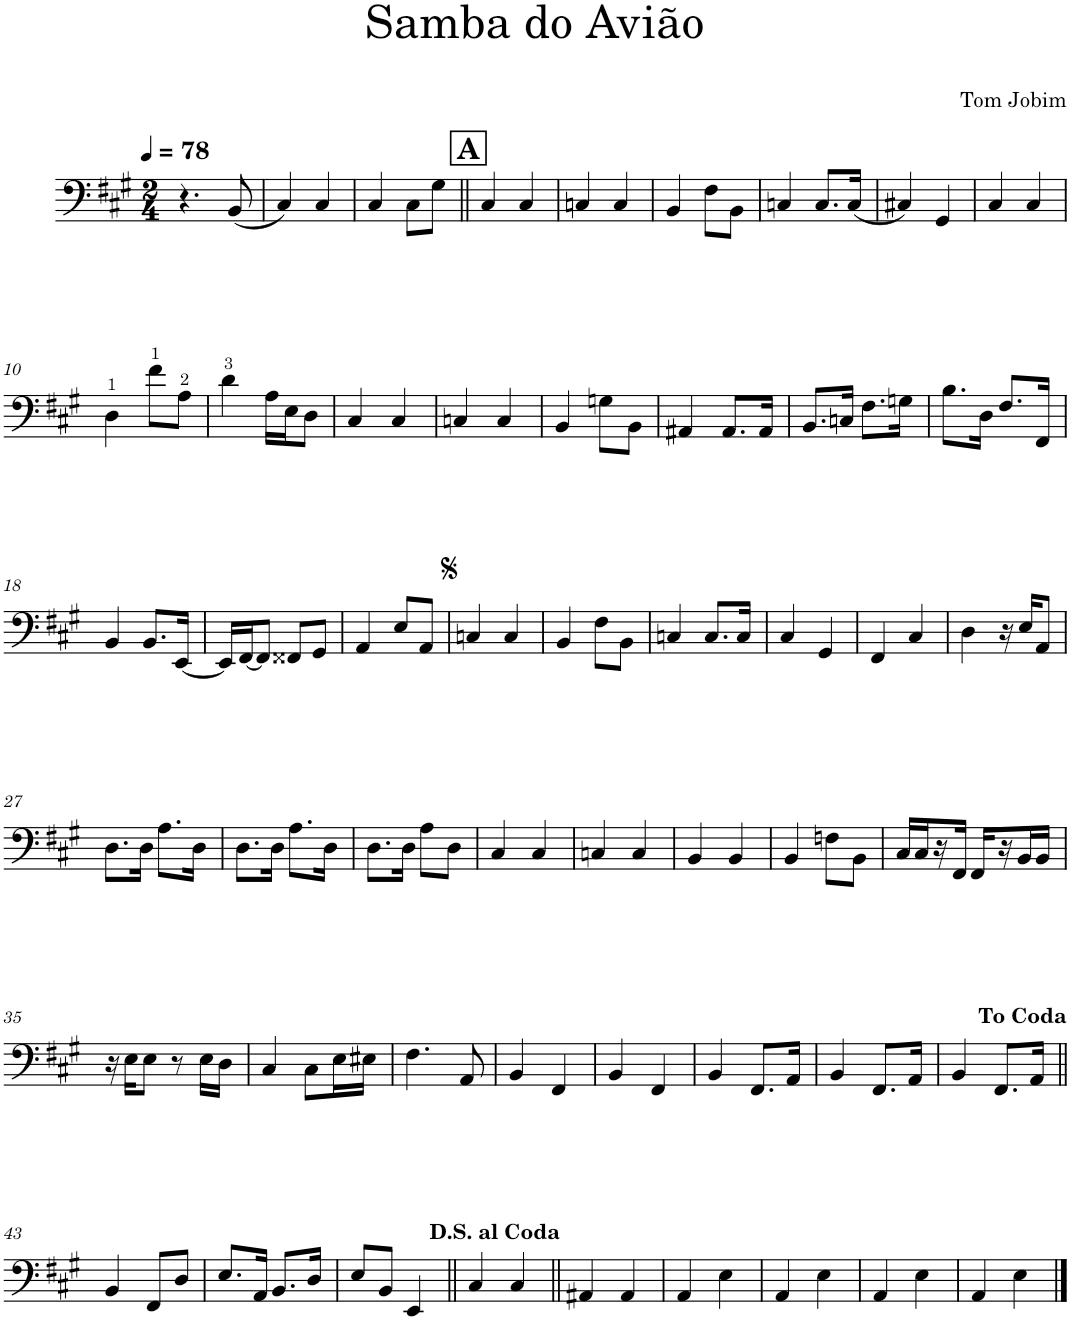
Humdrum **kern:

**kern
*part1
*staff1
*I"Acoustic Bass
*I'Bass
*clefF4
*Trd7c12
*k[f#c#g#]
*M2/4
*MM78
=1
4.r
(8BB/
=2
4C#/)
4C#/
=3
4C#/
8C#\L
8G#\J
!!LO:REH:place=s1:a:B:cj:fs=14:t=A
=4||
4C#/
4C#/
=5
4Cn/
4C/
=6
4BB/
8F#\L
8BB\J
=7
4Cn/
8.C/L
(16C/Jk
=8
4C#X/)
4GG#/
=9
4C#/
4C#/
!!LO:LB:g=z
=10
4D\
8f#\L
8A\J
=11
4d\
16A\LL
16E\J
8D\J
=12
4C#/
4C#/
=13
4Cn/
4C/
=14
4BB/
8Gn\L
8BB\J
=15
4AA#X/
8.AA#/L
16AA#/Jk
=16
8.BB/L
16Cn/Jk
8.F#\L
16Gn\Jk
=17
8.B\L
16D\Jk
8.F#/L
16FF#/Jk
!!LO:LB:g=z
=18
4BB/
8.BB/L
[16EE/Jk
=19
16EE/LL]
[16FF#/J
8FF#/J]
8FF##X/L
8GG#/J
=20
4AA/
8E/L
8AA/J
=21
4Cn/
4C/
=22
4BB/
8F#\L
8BB\J
=23
4Cn/
8.C/L
16C/Jk
=24
4C#/
4GG#/
=25
4FF#/
4C#/
=26
4D\
16r
16E/KL
8AA/J
!!LO:LB:g=z
=27
8.D\L
16D\Jk
8.A\L
16D\Jk
=28
8.D\L
16D\Jk
8.A\L
16D\Jk
=29
8.D\L
16D\Jk
8A\L
8D\J
=30
4C#/
4C#/
=31
4Cn/
4C/
=32
4BB/
4BB/
=33
4BB/
8Fn\L
8BB\J
=34
16C#/LL
16C#/J
16r
16FF#/JL
16FF#/LL
16r
16BB/L
16BB/JJ
!!LO:LB:g=z
=35
16r
16E\KL
8E\J
8r
16E\LL
16D\JJ
=36
4C#/
8C#\L
16E\L
16E#X\JJ
=37
4.F#\
8AA/
=38
4BB/
4FF#/
=39
4BB/
4FF#/
=40
4BB/
8.FF#/L
16AA/Jk
=41
4BB/
8.FF#/L
16AA/Jk
=42
4BB/
8.FF#/L
16AA/Jk
!LO:TX:a:t=<b>To Coda</b>
!!LO:LB:g=z
=43||
4BB/
8FF#/L
8D/J
=44
8.E/L
16AA/Jk
8.BB/L
16D/Jk
=45
8E/L
8BB/J
4EE/
=46||
4C#/
4C#/
!LO:TX:a:t=<b>D.S. al Coda</b>
=47||
4AA#X/
4AA#/
=48
4AA/
4E\
=49
4AA/
4E\
=50
4AA/
4E\
=51
4AA/
4E\
==
*-
